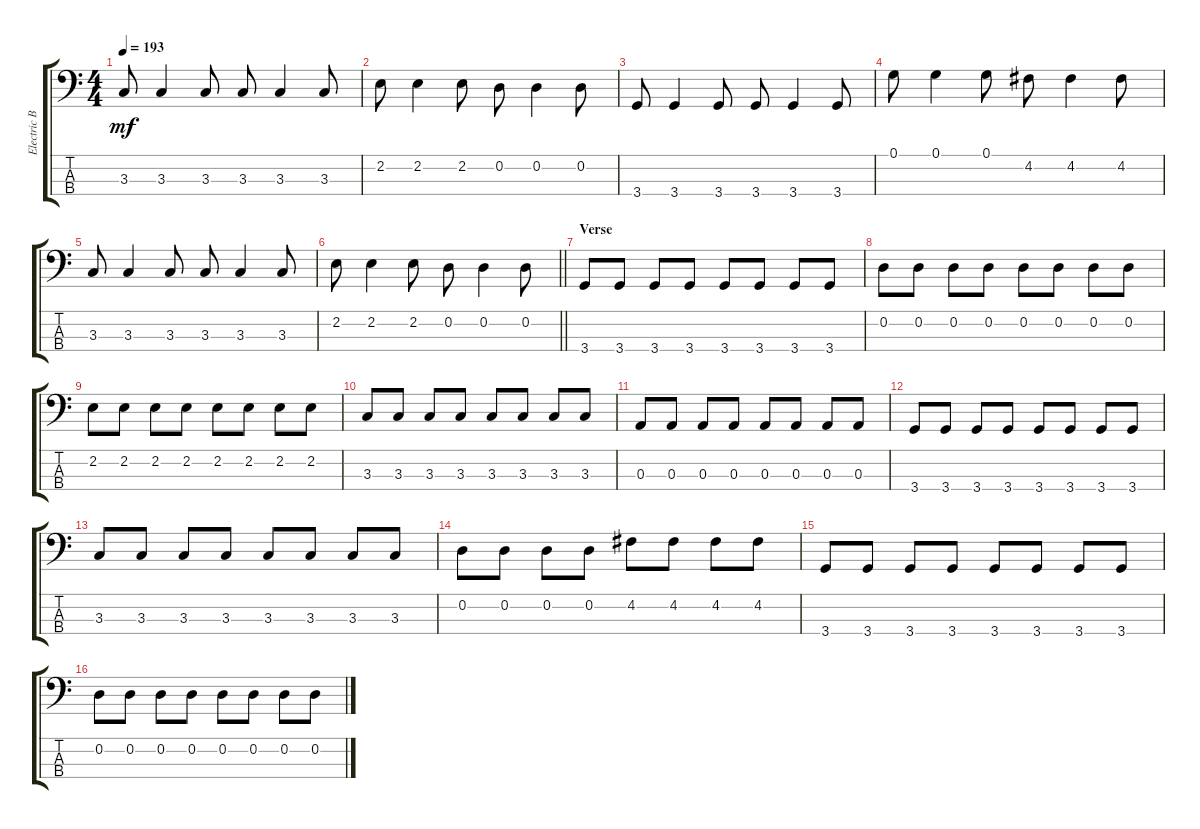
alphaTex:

\track ("Electric Bass" "Electric B") {instrument electricbassfinger}
\staff {score tabs}
\tuning (G2 D2 A1 E1) {hide}
\ts (4 4)
\tempo 193
\clef f4
\ks c
3.3.8{dy mf} 3.3.4 3.3.8 3.3.8 3.3.4 3.3.8 |
2.2.8 2.2.4 2.2.8 0.2.8 0.2.4 0.2.8 |
3.4.8 3.4.4 3.4.8 3.4.8 3.4.4 3.4.8 |
0.1.8 0.1.4 0.1.8 4.2.8 4.2.4 4.2.8 |
3.3.8 3.3.4 3.3.8 3.3.8 3.3.4 3.3.8 |
\barLineRight lightlight
2.2.8 2.2.4 2.2.8 0.2.8 0.2.4 0.2.8 |
\section ("" "Verse")
3.4.8 3.4.8 3.4.8 3.4.8 3.4.8 3.4.8 3.4.8 3.4.8 |
0.2.8 0.2.8 0.2.8 0.2.8 0.2.8 0.2.8 0.2.8 0.2.8 |
2.2.8 2.2.8 2.2.8 2.2.8 2.2.8 2.2.8 2.2.8 2.2.8 |
3.3.8 3.3.8 3.3.8 3.3.8 3.3.8 3.3.8 3.3.8 3.3.8 |
0.3.8 0.3.8 0.3.8 0.3.8 0.3.8 0.3.8 0.3.8 0.3.8 |
3.4.8 3.4.8 3.4.8 3.4.8 3.4.8 3.4.8 3.4.8 3.4.8 |
3.3.8 3.3.8 3.3.8 3.3.8 3.3.8 3.3.8 3.3.8 3.3.8 |
0.2.8 0.2.8 0.2.8 0.2.8 4.2.8 4.2.8 4.2.8 4.2.8 |
3.4.8 3.4.8 3.4.8 3.4.8 3.4.8 3.4.8 3.4.8 3.4.8 |
0.2.8 0.2.8 0.2.8 0.2.8 0.2.8 0.2.8 0.2.8 0.2.8
